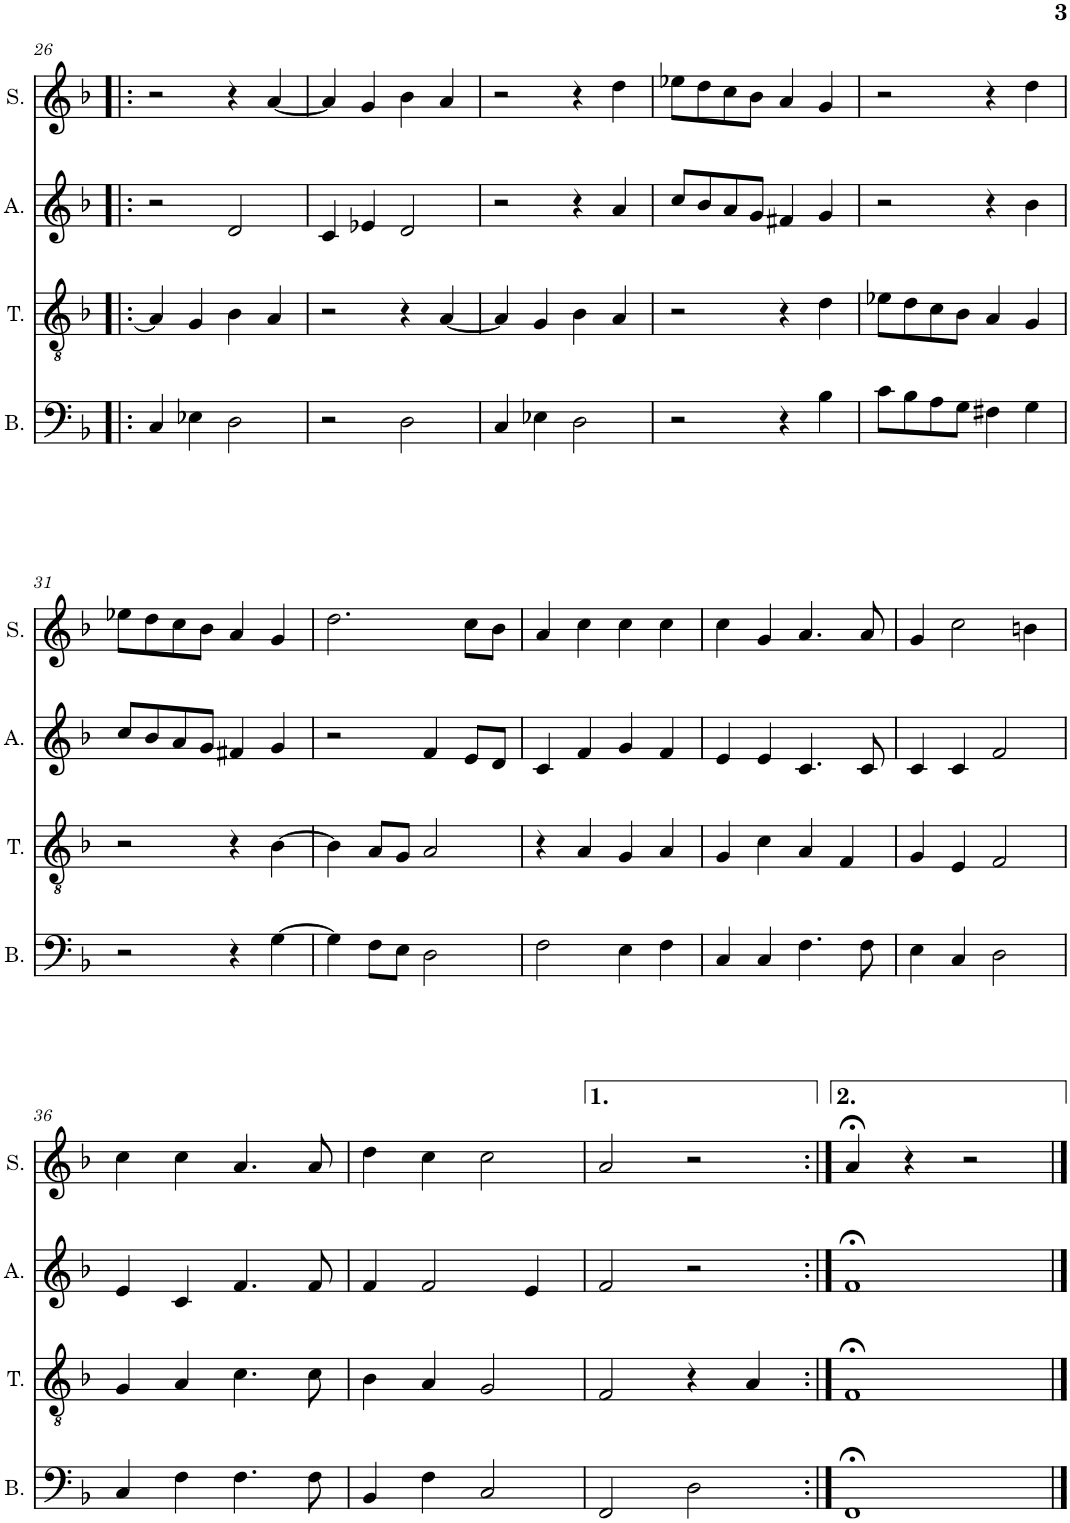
**kern	**kern	**kern	**kern
*part4	*part3	*part2	*part1
*staff4	*staff3	*staff2	*staff1
*I"Bass	*I"Tenor	*I"Alto	*I"Soprano
*I'B.	*I'T.	*I'A.	*I'S.
!!LO:PB:g=z
*clefF4	*clefGv2	*clefG2	*clefG2
*k[b-]	*k[b-]	*k[b-]	*k[b-]
*M4/4	*M4/4	*M4/4	*M4/4
=26!|:	=26!|:	=26!|:	=26!|:
4C/	4A/]	2r	2r
4E-X\	4G/	.	.
2D\	4B-\	2d/	4r
.	4A/	.	[4a/
=27	=27	=27	=27
2r	2r	4c/	4a/]
.	.	4e-X/	4g/
2D\	4r	2d/	4b-\
.	[4A/	.	4a/
=28	=28	=28	=28
4C/	4A/]	2r	2r
4E-X\	4G/	.	.
2D\	4B-\	4r	4r
.	4A/	4a/	4dd\
=29	=29	=29	=29
2r	2r	8cc/L	8ee-X\L
.	.	8b-/	8dd\
.	.	8a/	8cc\
.	.	8g/J	8b-\J
4r	4r	4f#X/	4a/
4B-\	4d\	4g/	4g/
=30	=30	=30	=30
8c\L	8e-X\L	2r	2r
8B-\	8d\	.	.
8A\	8c\	.	.
8G\J	8B-\J	.	.
4F#X\	4A/	4r	4r
4G\	4G/	4b-\	4dd\
!!LO:LB:g=z
=31	=31	=31	=31
2r	2r	8cc/L	8ee-X\L
.	.	8b-/	8dd\
.	.	8a/	8cc\
.	.	8g/J	8b-\J
4r	4r	4f#X/	4a/
[4G\	[4B-\	4g/	4g/
=32	=32	=32	=32
4G\]	4B-\]	2r	2.dd\
8F\L	8A/L	.	.
8E\J	8G/J	.	.
2D\	2A/	4f/	.
.	.	8e/L	8cc\L
.	.	8d/J	8b-\J
=33	=33	=33	=33
2F\	4r	4c/	4a/
.	4A/	4f/	4cc\
4E\	4G/	4g/	4cc\
4F\	4A/	4f/	4cc\
=34	=34	=34	=34
4C/	4G/	4e/	4cc\
4C/	4c\	4e/	4g/
4.F\	4A/	4.c/	4.a/
.	4F/	.	.
8F\	.	8c/	8a/
=35	=35	=35	=35
4E\	4G/	4c/	4g/
4C/	4E/	4c/	2cc\
2D\	2F/	2f/	.
.	.	.	4bn\
!!LO:LB:g=z
=36	=36	=36	=36
4C/	4G/	4e/	4cc\
4F\	4A/	4c/	4cc\
4.F\	4.c\	4.f/	4.a/
8F\	8c\	8f/	8a/
=37	=37	=37	=37
4BB-/	4B-\	4f/	4dd\
4F\	4A/	2f/	4cc\
2C/	2G/	.	2cc\
.	.	4e/	.
=38	=38	=38	=38
2FF/	2F/	2f/	2a/
2D\	4r	2r	2r
.	4A/	.	.
=39:|!	=39:|!	=39:|!	=39:|!
1FF;<	1F;<	1f;<	4a;</
.	.	.	4r
.	.	.	2r
==	==	==	==
*-	*-	*-	*-
